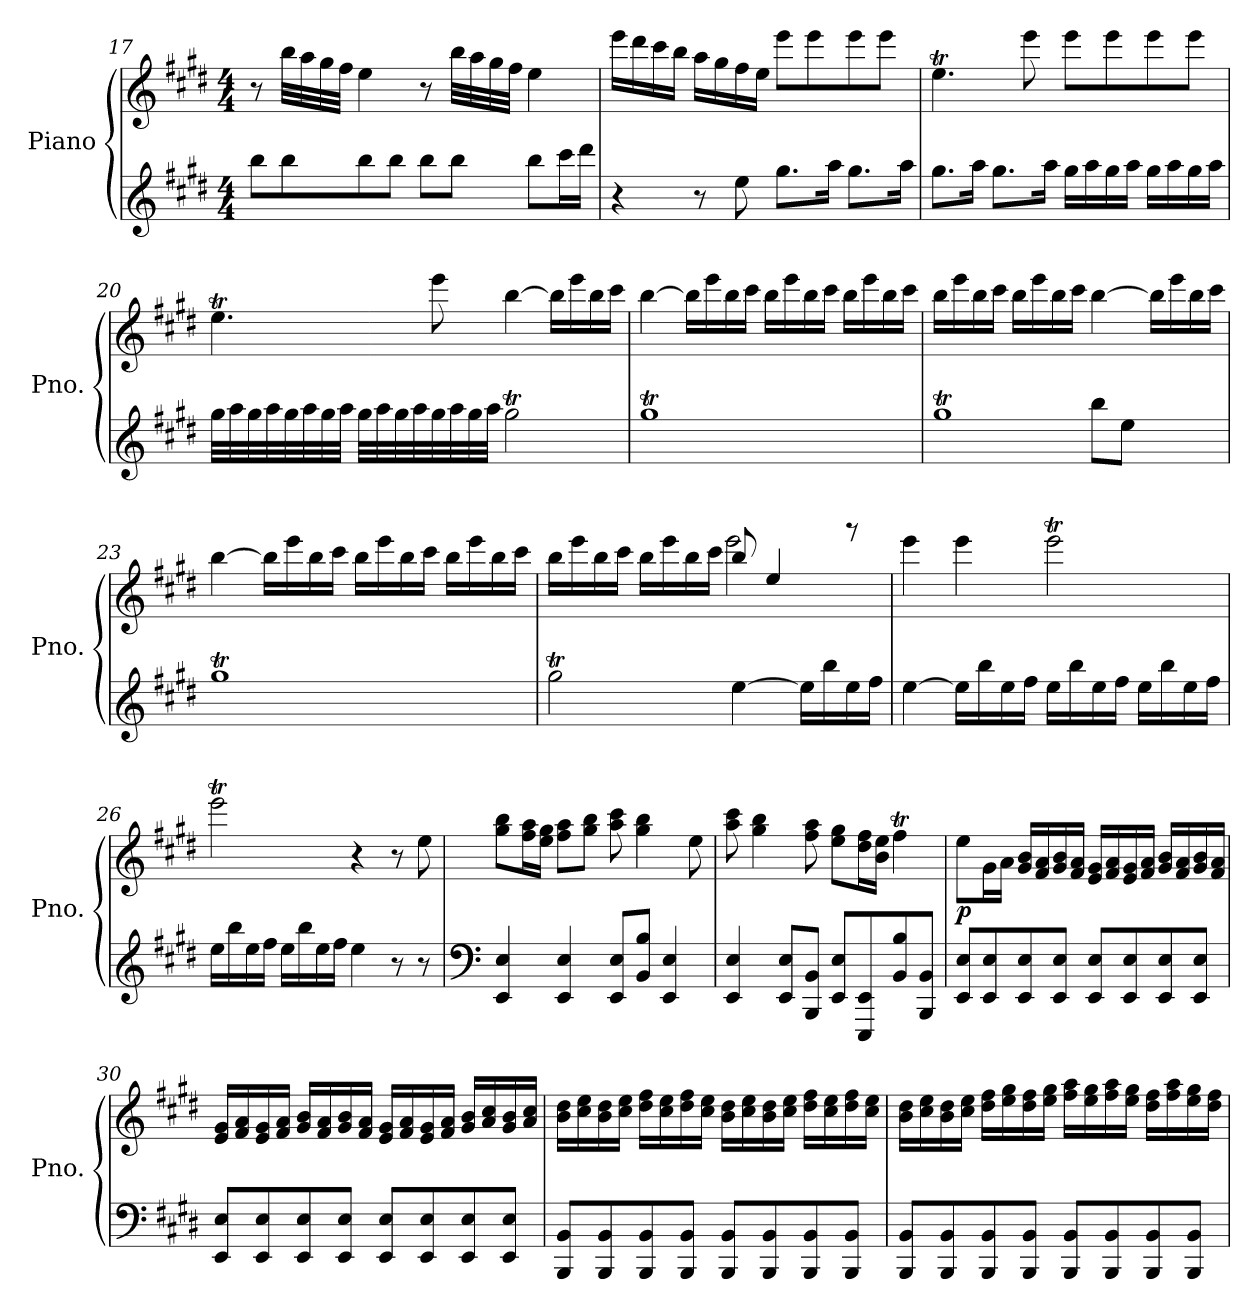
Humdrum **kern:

**kern	**kern	**dynam
*part1	*part1	*part1
*staff2	*staff1	*staff1/2
*I"Piano	*	*
*I'Pno.	*	*
*clefG2	*clefG2	*
*k[f#c#g#d#]	*k[f#c#g#d#]	*
*M4/4	*M4/4	*
=17	=17	=17
8bb\L	8r	.
8bb\	32bb\LLL	.
.	32aa\	.
.	32gg#\	.
.	32ff#\JJJ	.
8bb\	4ee\	.
8bb\J	.	.
8bb\L	8r	.
8bb\J	32bb\LLL	.
.	32aa\	.
.	32gg#\	.
.	32ff#\JJJ	.
8bb\L	4ee\	.
16ccc#\L	.	.
16ddd#\JJ	.	.
=18	=18	=18
4r	16eee\LL	.
.	16ddd#\	.
.	16ccc#\	.
.	16bb\JJ	.
8r	16aa\LL	.
.	16gg#\	.
8ee\	16ff#\	.
.	16ee\JJ	.
8.gg#\L	8eee\L	.
.	8eee\	.
16aa\Jk	.	.
8.gg#\L	8eee\	.
.	8eee\J	.
16aa\Jk	.	.
!!LO:PB:g=z
=19	=19	=19
8.gg#\L	4.eeT\	.
16aa\Jk	.	.
8.gg#\L	.	.
.	8eee\	.
16aa\Jk	.	.
16gg#\LL	8eee\L	.
16aa\	.	.
16gg#\	8eee\	.
16aa\JJ	.	.
16gg#\LL	8eee\	.
16aa\	.	.
16gg#\	8eee\J	.
16aa\JJ	.	.
=20	=20	=20
32gg#\LLL	4.eeT\	.
32aa\	.	.
32gg#\	.	.
32aa\	.	.
32gg#\	.	.
32aa\	.	.
32gg#\	.	.
32aa\JJJ	.	.
32gg#\LLL	.	.
32aa\	.	.
32gg#\	.	.
32aa\	.	.
32gg#\	8eee\	.
32aa\	.	.
32gg#\	.	.
32aa\JJJ	.	.
2gg#t\	[4bb\	.
.	16bb\LL]	.
.	16eee\	.
.	16bb\	.
.	16ccc#\JJ	.
!!LO:LB:g=z
=21	=21	=21
1gg#t	[4bb\	.
.	16bb\LL]	.
.	16eee\	.
.	16bb\	.
.	16ccc#\JJ	.
.	16bb\LL	.
.	16eee\	.
.	16bb\	.
.	16ccc#\JJ	.
.	16bb\LL	.
.	16eee\	.
.	16bb\	.
.	16ccc#\JJ	.
=22	=22	=22
*^	*	*
1gg#t	2ryy	16bb\LL	.
.	.	16eee\	.
.	.	16bb\	.
.	.	16ccc#\JJ	.
.	.	16bb\LL	.
.	.	16eee\	.
.	.	16bb\	.
.	.	16ccc#\JJ	.
.	8bb\L	[4bb\	.
.	8ee\J	.	.
.	4ryy	16bb\LL]	.
.	.	16eee\	.
.	.	16bb\	.
.	.	16ccc#\JJ	.
*v	*v	*	*
!!LO:LB:g=z
=23	=23	=23
1gg#t	[4bb\	.
.	16bb\LL]	.
.	16eee\	.
.	16bb\	.
.	16ccc#\JJ	.
.	16bb\LL	.
.	16eee\	.
.	16bb\	.
.	16ccc#\JJ	.
.	16bb\LL	.
.	16eee\	.
.	16bb\	.
.	16ccc#\JJ	.
=24	=24	=24
*	*^	*
2gg#t\	16bb\LL	2ryy	.
.	16eee\	.	.
.	16bb\	.	.
.	16ccc#\JJ	.	.
.	16bb\LL	.	.
.	16eee\	.	.
.	16bb\	.	.
.	16ccc#\JJ	.	.
[4ee\	8bb/	2eee\	.
.	4ee/	.	.
16ee\LL]	.	.	.
16bb\	.	.	.
16ee\	8r	.	.
16ff#\JJ	.	.	.
*	*v	*v	*
=25	=25	=25
[4ee\	4eee\	.
16ee\LL]	4eee\	.
16bb\	.	.
16ee\	.	.
16ff#\JJ	.	.
16ee\LL	2eeeT\	.
16bb\	.	.
16ee\	.	.
16ff#\JJ	.	.
16ee\LL	.	.
16bb\	.	.
16ee\	.	.
16ff#\JJ	.	.
!!LO:LB:g=z
=26	=26	=26
16ee\LL	2eeeT\	.
16bb\	.	.
16ee\	.	.
16ff#\JJ	.	.
16ee\LL	.	.
16bb\	.	.
16ee\	.	.
16ff#\JJ	.	.
4ee\	4r	.
8r	8r	.
8r	8ee\	.
=27	=27	=27
*clefF4	*	*
4EE/ 4E/	8gg#\ 8bb\L	.
.	16ff#\ 16aa\L	.
.	16ee\ 16gg#\JJ	.
4EE/ 4E/	8ff#\ 8aa\L	.
.	8gg#\ 8bb\J	.
8EE/ 8E/L	8aa\ 8ccc#\	.
8BB/ 8B/J	4gg#\ 4bb\	.
4EE/ 4E/	.	.
.	8ee\	.
=28	=28	=28
4EE/ 4E/	8aa\ 8ccc#\	.
.	4gg#\ 4bb\	.
8EE/ 8E/L	.	.
8BBB/ 8BB/J	8ff#\ 8aa\	.
8EE/ 8E/L	8ee\ 8gg#\L	.
8EEE/ 8EE/	16dd#\ 16ff#\L	.
.	16b\ 16ee\JJ	.
8BB/ 8B/	4ff#T\	.
8BBB/ 8BB/J	.	.
=29	=29	=29
!	!	!LO:DY:b
8EE/ 8E/L	8ee\L	p
8EE/ 8E/	16g#\L	.
.	16a\JJ	.
8EE/ 8E/	16g#/ 16b/LL	.
.	16f#/ 16a/	.
8EE/ 8E/J	16g#/ 16b/	.
.	16f#/ 16a/JJ	.
8EE/ 8E/L	16e/ 16g#/LL	.
.	16f#/ 16a/	.
8EE/ 8E/	16e/ 16g#/	.
.	16f#/ 16a/JJ	.
8EE/ 8E/	16g#/ 16b/LL	.
.	16f#/ 16a/	.
8EE/ 8E/J	16g#/ 16b/	.
.	16f#/ 16a/JJ	.
!!LO:LB:g=z
=30	=30	=30
8EE/ 8E/L	16e/ 16g#/LL	.
.	16f#/ 16a/	.
8EE/ 8E/	16e/ 16g#/	.
.	16f#/ 16a/JJ	.
8EE/ 8E/	16g#/ 16b/LL	.
.	16f#/ 16a/	.
8EE/ 8E/J	16g#/ 16b/	.
.	16f#/ 16a/JJ	.
8EE/ 8E/L	16e/ 16g#/LL	.
.	16f#/ 16a/	.
8EE/ 8E/	16e/ 16g#/	.
.	16f#/ 16a/JJ	.
8EE/ 8E/	16g#/ 16b/LL	.
.	16a/ 16cc#/	.
8EE/ 8E/J	16g#/ 16b/	.
.	16a/ 16cc#/JJ	.
=31	=31	=31
8BBB/ 8BB/L	16b\ 16dd#\LL	.
.	16cc#\ 16ee\	.
8BBB/ 8BB/	16b\ 16dd#\	.
.	16cc#\ 16ee\JJ	.
8BBB/ 8BB/	16dd#\ 16ff#\LL	.
.	16cc#\ 16ee\	.
8BBB/ 8BB/J	16dd#\ 16ff#\	.
.	16cc#\ 16ee\JJ	.
8BBB/ 8BB/L	16b\ 16dd#\LL	.
.	16cc#\ 16ee\	.
8BBB/ 8BB/	16b\ 16dd#\	.
.	16cc#\ 16ee\JJ	.
8BBB/ 8BB/	16dd#\ 16ff#\LL	.
.	16cc#\ 16ee\	.
8BBB/ 8BB/J	16dd#\ 16ff#\	.
.	16cc#\ 16ee\JJ	.
=32	=32	=32
8BBB/ 8BB/L	16b\ 16dd#\LL	.
.	16cc#\ 16ee\	.
8BBB/ 8BB/	16b\ 16dd#\	.
.	16cc#\ 16ee\JJ	.
8BBB/ 8BB/	16dd#\ 16ff#\LL	.
.	16ee\ 16gg#\	.
8BBB/ 8BB/J	16dd#\ 16ff#\	.
.	16ee\ 16gg#\JJ	.
8BBB/ 8BB/L	16ff#\ 16aa\LL	.
.	16ee\ 16gg#\	.
8BBB/ 8BB/	16ff#\ 16aa\	.
.	16ee\ 16gg#\JJ	.
8BBB/ 8BB/	16dd#\ 16ff#\LL	.
.	16ff#\ 16aa\	.
8BBB/ 8BB/J	16ee\ 16gg#\	.
.	16dd#\ 16ff#\JJ	.
=	=	=
*-	*-	*-
